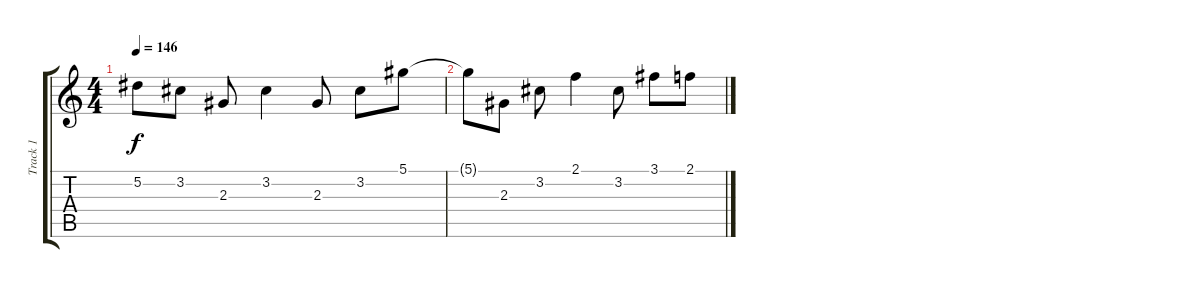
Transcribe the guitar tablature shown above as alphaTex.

\track ("Track 1" "Track 1") {instrument distortionguitar}
\staff {score tabs}
\tuning (Eb4 Bb3 Gb3 Db3 Ab2 Eb2) {hide}
\ts (4 4)
\tempo 146
\clef g2
\ks c
5.2.8{dy f} 3.2.8 2.3.8 3.2.4 2.3.8 3.2.8 5.1.8 |
5.1{t}.8 2.3.8 3.2.8 2.1.4 3.2.8 3.1.8 2.1.8
